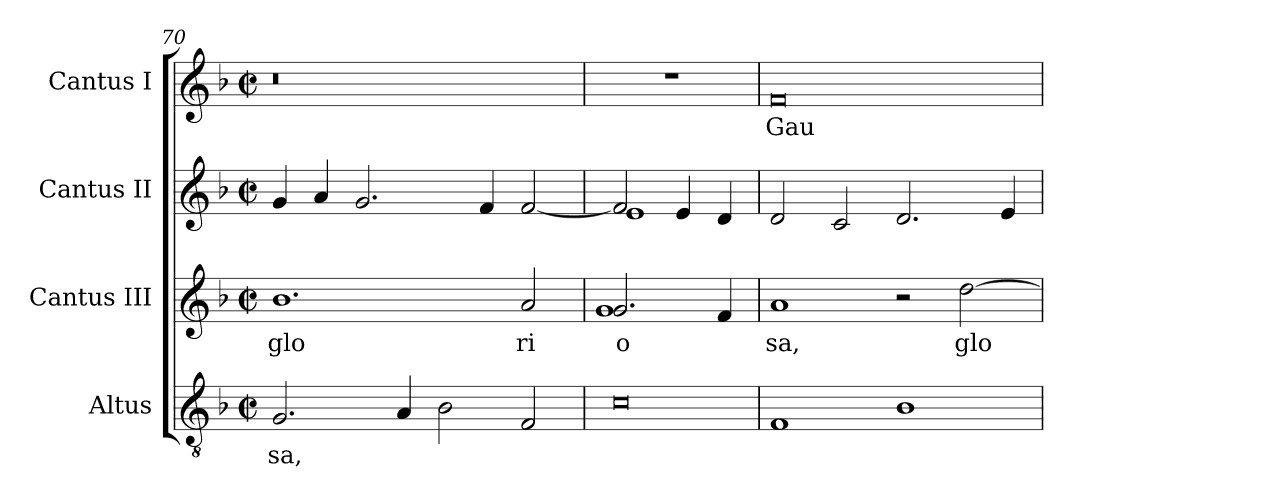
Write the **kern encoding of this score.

**kern	**text	**kern	**text	**kern	**kern	**text
*part4	*part4	*part3	*part3	*part2	*part1	*part1
*staff4	*staff4	*staff3	*staff3	*staff2	*staff1	*staff1
*I"Altus	*	*I"Cantus III	*	*I"Cantus II	*I"Cantus I	*
*clefGv2	*	*clefG2	*	*clefG2	*clefG2	*
*k[b-]	*	*k[b-]	*	*k[b-]	*k[b-]	*
*F:	*	*F:	*	*F:	*F:	*
*M2/2	*	*M2/2	*	*M2/2	*M2/2	*
*met(c|)	*	*met(c|)	*	*met(c|)	*met(c|)	*
=70	=70	=70	=70	=70	=70	=70
!	!LO:LY:b	!	!LO:LY:b:cj	!	!	!
2.G/	sa,	1.b-	glo	4g/	0r	.
.	.	.	.	4a/	.	.
.	.	.	.	2.g/	.	.
4A/	.	.	.	.	.	.
2B-\	.	.	.	.	.	.
.	.	.	.	4f/	.	.
!	!	!	!LO:LY:b:cj	!	!	!
2F/	.	2a/	ri	[<2f/	.	.
=71	=71	=71	=71	=71	=71	=71
!LO:N:vis=0	!	!	!LO:LY:b:cj	!	!	!
*	*	*^	*	*^	*	*
1c	.	2.g/	1g	o	2f/]	1e	1r	.
.	.	.	.	.	4e/	.	.	.
.	.	4f/	.	.	4d/	.	.	.
*	*	*v	*v	*	*	*	*	*
*	*	*	*	*v	*v	*	*
=72	=72	=72	=72	=72	=72	=72
!	!	!	!LO:LY:b:cj	!	!	!LO:LY:b:cj
1F	.	1a	sa,	2d/	0f	Gau
.	.	.	.	2c/	.	.
1B-	.	2r	.	2.d/	.	.
!	!	!	!LO:LY:b	!	!	!
.	.	[>2dd\	glo	.	.	.
.	.	.	.	4e/	.	.
=	=	=	=	=	=	=
*-	*-	*-	*-	*-	*-	*-
